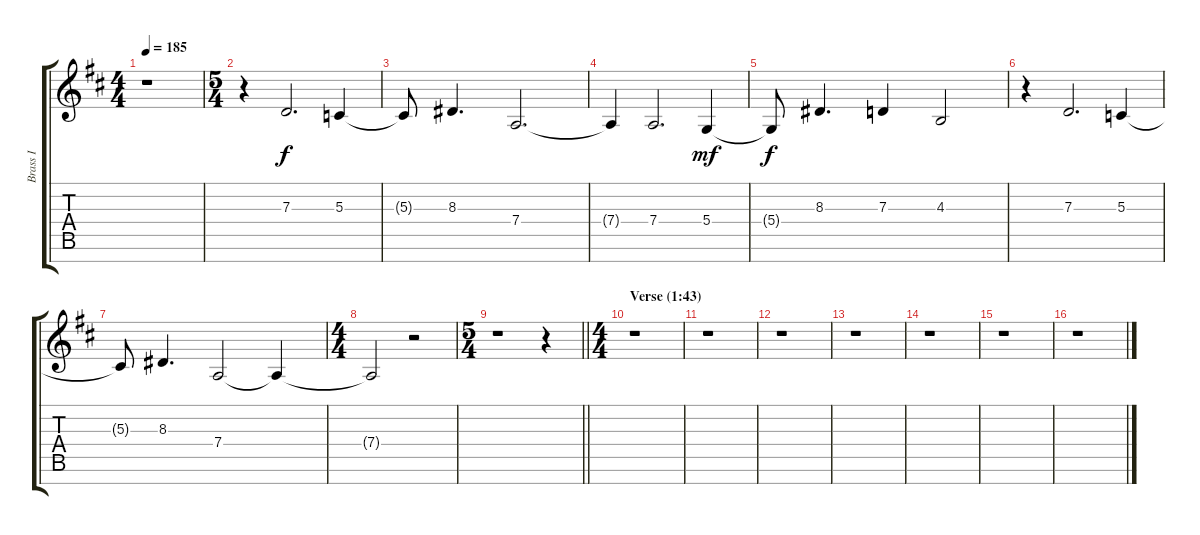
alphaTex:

\track ("Brass I" "Brass I") {instrument trombone}
\staff {score tabs}
\tuning (E4 B3 G3 D3 A2 E2 B1) {hide}
\ts (4 4)
\tempo 185
\clef g2
\ks bminor
r.1{dy f} |
\ts (5 4)
r.4 7.3.2{d volume 12 instrument trombone} 5.3.4 |
5.3{t}.8 8.3.4{d} 7.4.2{d} |
7.4{t}.4 7.4.2{d} 5.4.4{dy mf} |
5.4{t}.8{dy f} 8.3.4{d} 7.3.4 4.3.2 |
r.4 7.3.2{d} 5.3.4 |
5.3{t}.8 8.3.4{d} 7.4.2 7.4{t}.4{volume 5} |
\ts (4 4)
7.4{t}.2 r.2 |
\ts (5 4)
\barLineRight lightlight
r.1 r.4 |
\ts (4 4)
\section ("" "Verse (1:43)")
r.1 |
r.1 |
r.1 |
r.1 |
r.1 |
r.1 |
r.1
